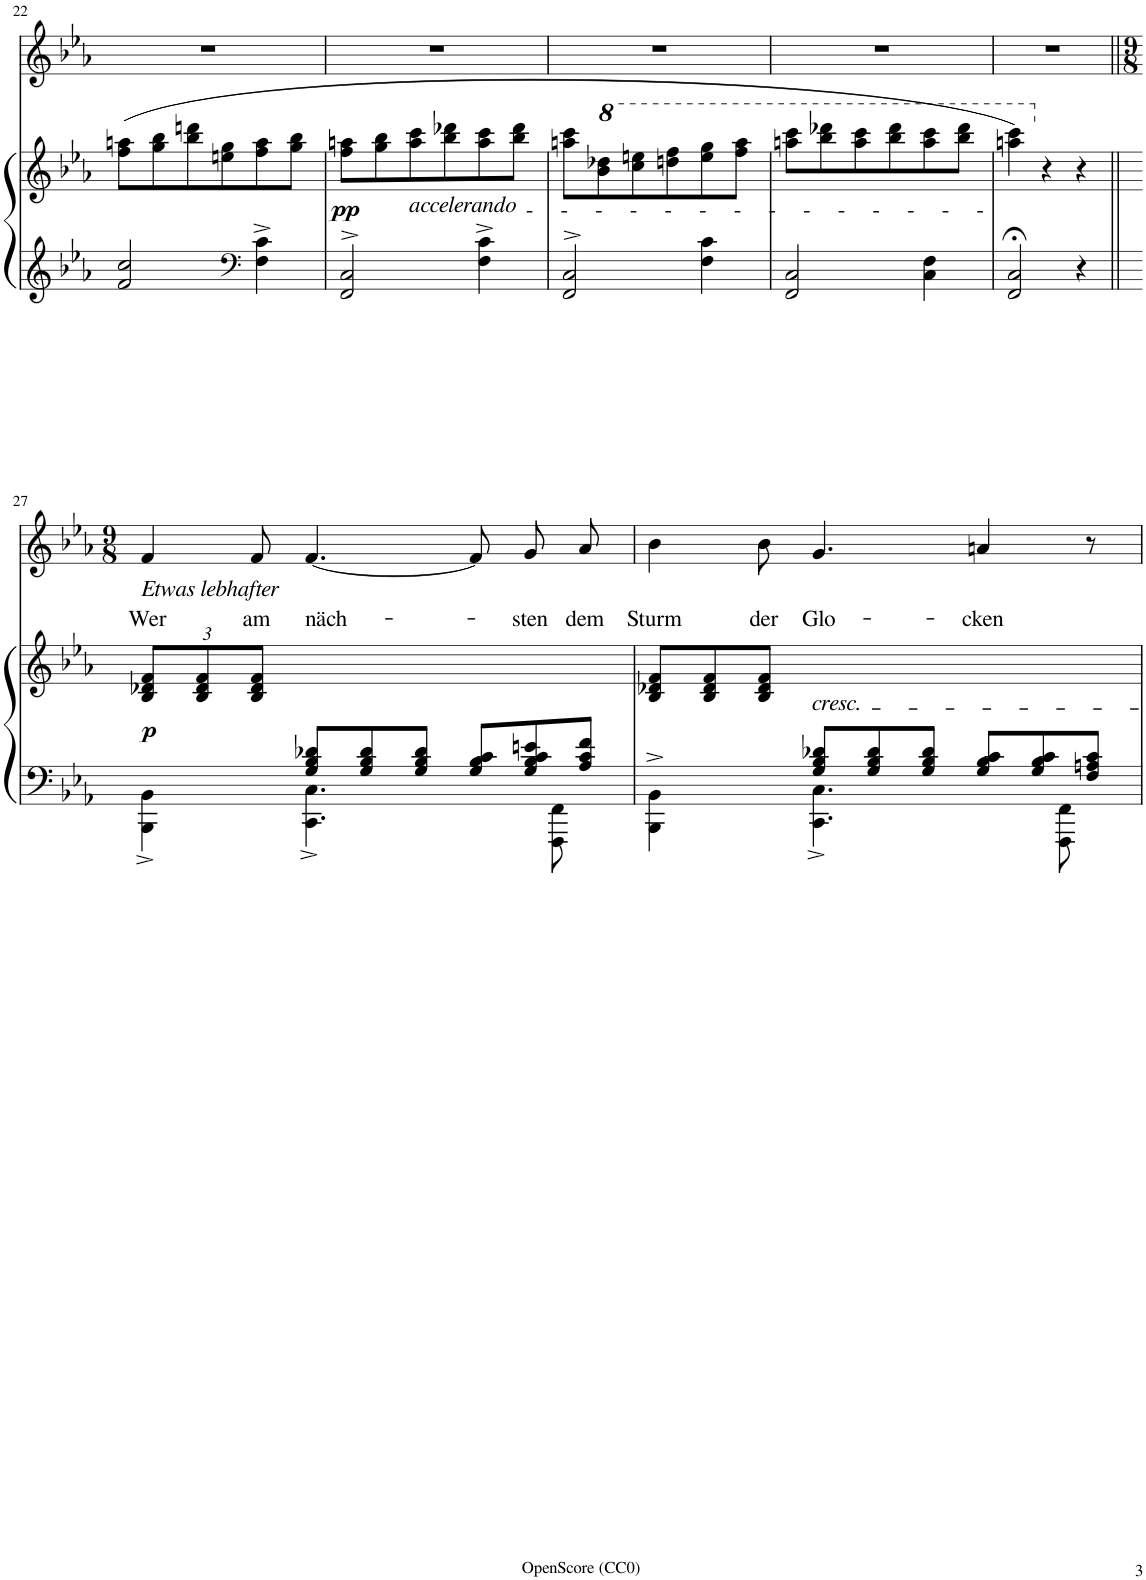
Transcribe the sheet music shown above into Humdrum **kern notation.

**kern	**kern	**dynam	**kern	**text
*part2	*part2	*part2	*part1	*part1
*staff3	*staff2	*staff2/3	*staff1	*staff1
*I"Piano	*	*	*I"Voice Gesang	*
*I'Pno	*	*	*	*
!!LO:PB:g=z
*clefG2	*clefG2	*	*clefG2	*
*k[b-e-a-]	*k[b-e-a-]	*	*k[b-e-a-]	*
*M3/4	*M3/4	*	*M3/4	*
=22	=22	=22	=22	=22
2f/ 2cc/	(8ff\ 8aan\L	.	2.r	.
.	8gg\ 8bb-\	.	.	.
.	8bb-\ 8dddn\	.	.	.
.	8een\ 8gg\	.	.	.
*clefF4	*	*	*	*
4F\^ 4c\^	8ff\ 8aa\	.	.	.
.	8gg\ 8bb-\J	.	.	.
=23	=23	=23	=23	=23
!	!	!LO:DY:b	!	!
2FF/^> 2C/^>	8ff\ 8aan\L	pp	2.r	.
.	8gg\ 8bb-\	.	.	.
!	!LO:TX:b:t=accelerando	!	!	!
.	8aa\ 8ccc\	.	.	.
.	8bb-\ 8ddd-X\	.	.	.
4F\^ 4c\^	8aa\ 8ccc\	.	.	.
.	8bb-\ 8ddd-\J	.	.	.
=24	=24	=24	=24	=24
2FF/^> 2C/^>	8aan\ 8ccc\L	.	2.r	.
*	*8va	*	*	*
.	8bb-\ 8ddd-X\	.	.	.
.	8ccc\ 8eeen\	.	.	.
.	8dddn\ 8fff\	.	.	.
4F\ 4c\	8eee\ 8ggg\	.	.	.
.	8fff\ 8aaa\J	.	.	.
=25	=25	=25	=25	=25
2FF/ 2C/	8aaan\ 8cccc\L	.	2.r	.
.	8bbb-\ 8dddd-X\	.	.	.
.	8aaa\ 8cccc\	.	.	.
.	8bbb-\ 8dddd-\	.	.	.
4C\ 4F\	8aaa\ 8cccc\	.	.	.
.	8bbb-\ 8dddd-\J	.	.	.
=26	=26	=26	=26	=26
2FF/;< 2C/;<	4aaan\ 4cccc\)	.	2.r	.
*	*X8va	*	*	*
.	4r	.	.	.
4r	4r	.	.	.
!!LO:LB:g=z
=27||	=27||	=27||	=27||	=27||
*	*	*	*M9/8	*
*^	*	*	*	*
*	*	*Xbrackettup	*	*	*
!	!	!	!	!LO:TX:b:i:t=Etwas lebhafter	!
!	!	!	!LO:DY:b	!	!LO:LY:b
4ryy	4BBB-\^< 4BB-\^<	12B-/ 12d-X/ 12f/L	p	4f/	Wer
.	.	12B-/ 12d-/ 12f/	.	.	.
.	.	12B-/ 12d-/ 12f/J	.	.	.
*Xbrackettup	*	*	*	*	*
!	!	!	!	!	!LO:LY:b
12G/ 12B-/ 12d-X/L	4.CC\^< 4.C\^<	2..ryy	.	8f/	am
12G/ 12B-/ 12d-/	.	.	.	.	.
!	!	!	!	!	!LO:LY:b
.	.	.	.	[4.f/	näch-
12G/ 12B-/ 12d-/J	.	.	.	.	.
12G/ 12B-/ 12c/L	.	.	.	.	.
12G/ 12B-/ 12c/ 12en/	.	.	.	.	.
.	8FFF\ 8FF\	.	.	.	.
12A-/ 12c/ 12f/J	.	.	.	.	.
4.ryy	4.ryy	.	.	8f/L]	.
!	!	!	!	!	!LO:LY:b
.	.	.	.	8g/	-sten
!	!	!	!	!	!LO:LY:b
.	.	.	.	8a-/J	dem
=28	=28	=28	=28	=28	=28
!	!	!	!	!	!LO:LY:b
4ryy	4BBB-\^> 4BB-\^>	12B-/ 12d-X/ 12f/L	.	4b-\	Sturm
.	.	12B-/ 12d-/ 12f/	.	.	.
.	.	12B-/ 12d-/ 12f/J	.	.	.
!	!	!LO:TX:b:i:t=cresc.	!	!	!
!	!	!	!	!	!LO:LY:b
12G/ 12B-/ 12d-X/L	4.CC\^< 4.C\^<	2..ryy	.	8b-\	der
12G/ 12B-/ 12d-/	.	.	.	.	.
!	!	!	!	!	!LO:LY:b
.	.	.	.	4.g/	Glo-
12G/ 12B-/ 12d-/J	.	.	.	.	.
12G/ 12B-/ 12c/L	.	.	.	.	.
12G/ 12B-/ 12c/	.	.	.	.	.
.	8FFF\ 8FF\	.	.	.	.
12F/ 12An/ 12c/J	.	.	.	.	.
!	!	!	!	!	!LO:LY:b
4.ryy	4.ryy	.	.	4an/	-cken
.	.	.	.	8r	.
*v	*v	*	*	*	*
=	=	=	=	=
*-	*-	*-	*-	*-
